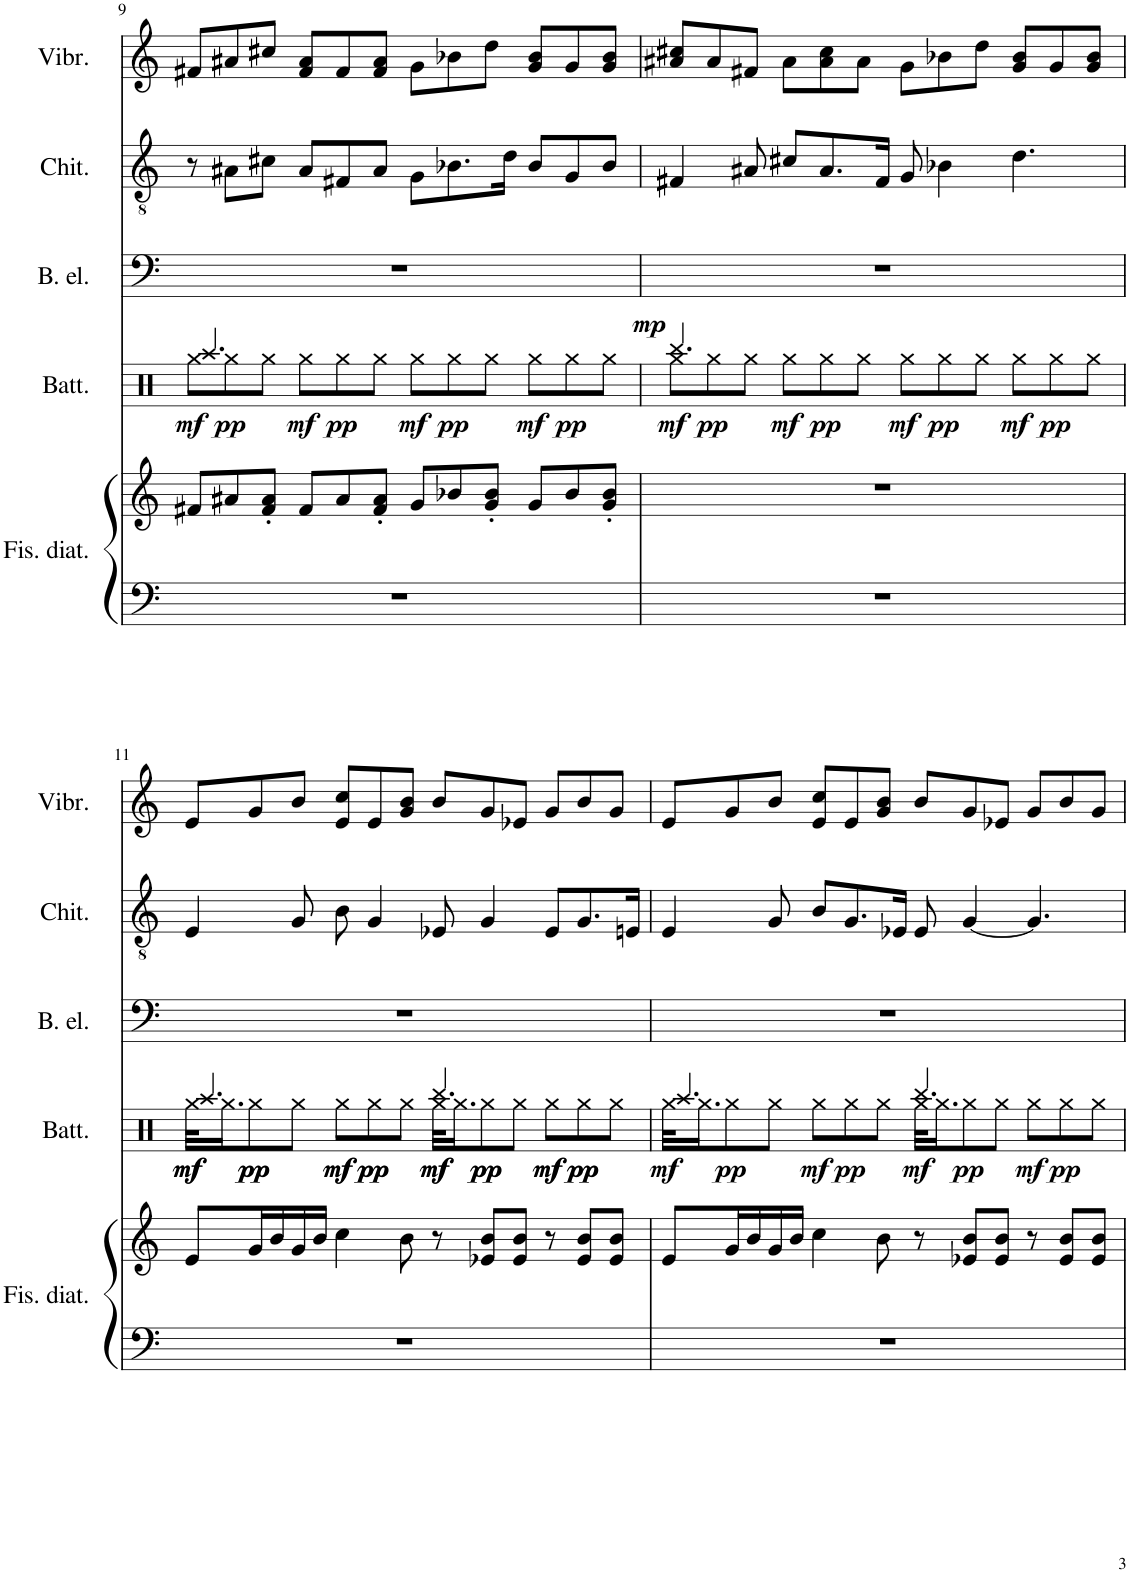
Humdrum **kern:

**kern	**kern	**kern	**dynam	**kern	**kern	**kern
*part5	*part5	*part4	*part4	*part3	*part2	*part1
*staff6	*staff5	*staff4	*staff4	*staff3	*staff2	*staff1
*I"Fisarmonica diatonica	*	*I"Batteria	*	*I"Basso elettrico	*I"Chitarra classica	*I"Vibrafono
*I'Fis. diat.	*	*I'Batt.	*	*I'B. el.	*I'Chit.	*I'Vibr.
!!LO:PB:g=z
*clefF4	*clefG2	*clefX	*	*clefF4	*clefGv2	*clefG2
*	*	*	*	*Trd7c12	*	*
*k[]	*k[]	*k[]	*	*k[]	*k[]	*k[]
*M12/8	*M12/8	*M12/8	*	*M12/8	*M12/8	*M12/8
=9	=9	=9	=9	=9	=9	=9
*	*	*^	*	*	*	*
!	!	!	!	!LO:DY:b	!	!	!
1.r	8f#X/L	8Rgg\L	4.Raa/	mf	1.r	8r	8f#X/L
!	!	!	!	!LO:DY:b	!	!	!
.	8a#X/	8Rgg\	.	pp	.	8A#X\L	8a#X/
.	8f#/' 8a#/'J	8Rgg\J	.	.	.	8c#X\J	8cc#X/J
!	!	!	!	!LO:DY:b	!	!	!
.	8f#/L	8Rgg\L	4.ryy	mf	.	8A#/L	8f#/ 8a#/L
!	!	!	!	!LO:DY:b	!	!	!
.	8a#/	8Rgg\	.	pp	.	8F#X/	8f#/
.	8f#/' 8a#/'J	8Rgg\J	.	.	.	8A#/J	8f#/ 8a#/J
!	!	!	!	!LO:DY:b	!	!	!
.	8g/L	8Rgg\L	2.ryy	mf	.	8G\L	8g\L
!	!	!	!	!LO:DY:b	!	!	!
.	8b-X/	8Rgg\	.	pp	.	8.B-X\	8b-X\
.	8g/' 8b-/'J	8Rgg\J	.	.	.	.	8dd\J
.	.	.	.	.	.	16d\Jk	.
!	!	!	!	!LO:DY:b	!	!	!
.	8g/L	8Rgg\L	.	mf	.	8B-/L	8g/ 8b-/L
!	!	!	!	!LO:DY:b	!	!	!
.	8b-/	8Rgg\	.	pp	.	8G/	8g/
.	8g/' 8b-/'J	8Rgg\J	.	.	.	8B-/J	8g/ 8b-/J
=10	=10	=10	=10	=10	=10	=10	=10
!	!	!	!	!LO:DY:b	!	!	!
!	!	!	!	!LO:DY:n=1:a	!	!	!
1.r	1.r	8Rgg\L	4.Rbb/	mf mp	1.r	4F#X/	8a#X/ 8cc#X/L
!	!	!	!	!LO:DY:n=2:b	!	!	!
.	.	8Rgg\	.	pp	.	.	8a#/
.	.	8Rgg\J	.	.	.	8A#X/	8f#X/J
!	!	!	!	!LO:DY:n=3:b	!	!	!
.	.	8Rgg\L	4.ryy	mf	.	8c#X/L	8a#\L
!	!	!	!	!LO:DY:n=4:b	!	!	!
.	.	8Rgg\	.	pp	.	8.A#/	8a#\ 8cc#\
.	.	8Rgg\J	.	.	.	.	8a#\J
.	.	.	.	.	.	16F#/Jk	.
!	!	!	!	!LO:DY:n=5:b	!	!	!
.	.	8Rgg\L	2.ryy	mf	.	8G/	8g\L
!	!	!	!	!LO:DY:n=6:b	!	!	!
.	.	8Rgg\	.	pp	.	4B-X\	8b-X\
.	.	8Rgg\J	.	.	.	.	8dd\J
!	!	!	!	!LO:DY:n=7:b	!	!	!
.	.	8Rgg\L	.	mf	.	4.d\	8g/ 8b-/L
!	!	!	!	!LO:DY:n=8:b	!	!	!
.	.	8Rgg\	.	pp	.	.	8g/
.	.	8Rgg\J	.	.	.	.	8g/ 8b-/J
!!LO:LB:g=z
=11	=11	=11	=11	=11	=11	=11	=11
!	!	!	!	!LO:DY:b	!	!	!
!	!	!	!	!LO:DY:n=1:b	!	!	!
1.r	8e/L	32Rgg\KLL	4.Raa/	mf mf	1.r	4E/	8e/L
.	.	16.Rgg\J	.	.	.	.	.
!	!	!	!	!LO:DY:n=2:b	!	!	!
!	!	!	!	!LO:DY:n=3:b	!	!	!
.	16g/L	8Rgg\	.	pp pp	.	.	8g/
.	16b/	.	.	.	.	.	.
.	16g/	8Rgg\J	.	.	.	8G/	8b/J
.	16b/JJ	.	.	.	.	.	.
!	!	!	!	!LO:DY:n=4:b	!	!	!
!	!	!	!	!LO:DY:n=5:b	!	!	!
.	4cc\	8Rgg\L	4.ryy	mf mf	.	8B\	8e/ 8cc/L
!	!	!	!	!LO:DY:n=6:b	!	!	!
!	!	!	!	!LO:DY:n=7:b	!	!	!
.	.	8Rgg\	.	pp pp	.	4G/	8e/
.	8b\	8Rgg\J	.	.	.	.	8g/ 8b/J
!	!	!	!	!LO:DY:n=8:b	!	!	!
!	!	!	!	!LO:DY:n=9:b	!	!	!
.	8r	32Rgg\KLL	4.Rbb/	mf mf	.	8E-X/	8b/L
.	.	16.Rgg\J	.	.	.	.	.
!	!	!	!	!LO:DY:n=10:b	!	!	!
!	!	!	!	!LO:DY:n=11:b	!	!	!
.	8e-X/ 8b/L	8Rgg\	.	pp pp	.	4G/	8g/
.	8e-/ 8b/J	8Rgg\J	.	.	.	.	8e-X/J
!	!	!	!	!LO:DY:n=12:b	!	!	!
!	!	!	!	!LO:DY:n=13:b	!	!	!
.	8r	8Rgg\L	4.ryy	mf mf	.	8E-/L	8g/L
!	!	!	!	!LO:DY:n=14:b	!	!	!
!	!	!	!	!LO:DY:n=15:b	!	!	!
.	8e-/ 8b/L	8Rgg\	.	pp pp	.	8.G/	8b/
.	8e-/ 8b/J	8Rgg\J	.	.	.	.	8g/J
.	.	.	.	.	.	16En/Jk	.
=12	=12	=12	=12	=12	=12	=12	=12
!	!	!	!	!LO:DY:b	!	!	!
1.r	8e/L	32Rgg\KLL	4.Raa/	mf	1.r	4E/	8e/L
.	.	16.Rgg\J	.	.	.	.	.
!	!	!	!	!LO:DY:b	!	!	!
.	16g/L	8Rgg\	.	pp	.	.	8g/
.	16b/	.	.	.	.	.	.
.	16g/	8Rgg\J	.	.	.	8G/	8b/J
.	16b/JJ	.	.	.	.	.	.
!	!	!	!	!LO:DY:b	!	!	!
.	4cc\	8Rgg\L	4.ryy	mf	.	8B/L	8e/ 8cc/L
!	!	!	!	!LO:DY:b	!	!	!
.	.	8Rgg\	.	pp	.	8.G/	8e/
.	8b\	8Rgg\J	.	.	.	.	8g/ 8b/J
.	.	.	.	.	.	16E-X/Jk	.
!	!	!	!	!LO:DY:b	!	!	!
.	8r	32Rgg\KLL	4.Rbb/	mf	.	8E-/	8b/L
.	.	16.Rgg\J	.	.	.	.	.
!	!	!	!	!LO:DY:b	!	!	!
.	8e-X/ 8b/L	8Rgg\	.	pp	.	[4G/	8g/
.	8e-/ 8b/J	8Rgg\J	.	.	.	.	8e-X/J
!	!	!	!	!LO:DY:b	!	!	!
.	8r	8Rgg\L	4.ryy	mf	.	4.G/]	8g/L
!	!	!	!	!LO:DY:b	!	!	!
.	8e-/ 8b/L	8Rgg\	.	pp	.	.	8b/
.	8e-/ 8b/J	8Rgg\J	.	.	.	.	8g/J
*	*	*v	*v	*	*	*	*
=	=	=	=	=	=	=
*-	*-	*-	*-	*-	*-	*-
